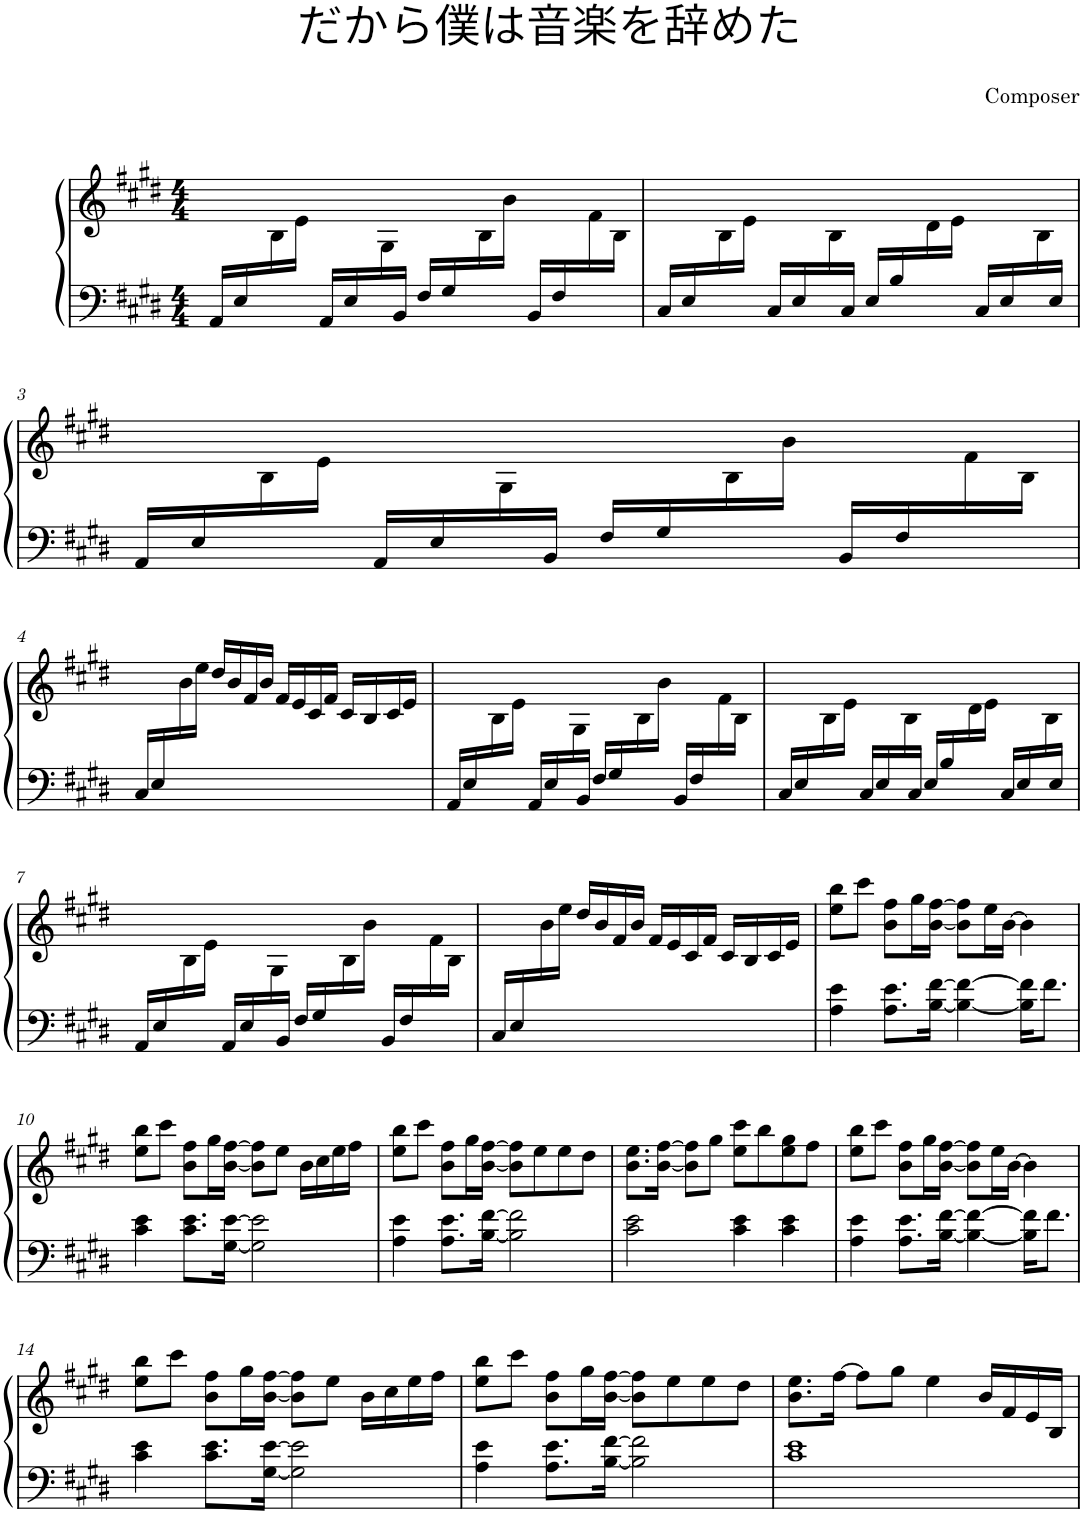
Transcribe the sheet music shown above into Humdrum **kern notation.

**kern	**kern
*part1	*part1
*staff2	*staff1
*I"Piano	*
*I'Pno.	*
*clefF4	*clefG2
*k[f#c#g#d#]	*k[f#c#g#d#]
*M4/4	*M4/4
=1	=1
*	*^
16AA/LL	1ryy	8ryy
16E/	.	.
8ryy	.	16B\
.	.	16e\JJ
16AA/LL	.	8ryy
16E/	.	.
16ryy	.	16G#\
16BB/JJ	.	8.ryy
16F#/LL	.	.
16G#/	.	.
8ryy	.	16B\
.	.	16b\JJ
16BB/LL	.	8ryy
16F#/	.	.
8ryy	.	16f#\
.	.	16B\JJ
=2	=2	=2
16C#/LL	1ryy	8ryy
16E/	.	.
8ryy	.	16B\
.	.	16e\JJ
16C#/LL	.	8ryy
16E/	.	.
16ryy	.	16B\
16C#/JJ	.	8.ryy
16E/LL	.	.
16B/	.	.
8ryy	.	16d#\
.	.	16e\JJ
16C#/LL	.	8ryy
16E/	.	.
16ryy	.	16B\
16E/JJ	.	16ryy
!!LO:LB:g=z	!!
=3	=3	=3
16AA/LL	1ryy	8ryy
16E/	.	.
8ryy	.	16B\
.	.	16e\JJ
16AA/LL	.	8ryy
16E/	.	.
16ryy	.	16G#\
16BB/JJ	.	8.ryy
16F#/LL	.	.
16G#/	.	.
8ryy	.	16B\
.	.	16b\JJ
16BB/LL	.	8ryy
16F#/	.	.
8ryy	.	16f#\
.	.	16B\JJ
*	*v	*v
!!LO:LB:g=z
=4	=4
*^	*
16C#/LL	1ryy	8ryy
16E/	.	.
2..ryy	.	16b\
.	.	16ee\JJ
.	.	16dd#/LL
.	.	16b/
.	.	16f#/
.	.	16b/JJ
.	.	16f#/LL
.	.	16e/
.	.	16c#/
.	.	16f#/JJ
.	.	16c#/LL
.	.	16B/
.	.	16c#/
.	.	16e/JJ
*v	*v	*
=5	=5
*	*^
16AA/LL	1ryy	8ryy
16E/	.	.
8ryy	.	16B\
.	.	16e\JJ
16AA/LL	.	8ryy
16E/	.	.
16ryy	.	16G#\
16BB/JJ	.	8.ryy
16F#/LL	.	.
16G#/	.	.
8ryy	.	16B\
.	.	16b\JJ
16BB/LL	.	8ryy
16F#/	.	.
8ryy	.	16f#\
.	.	16B\JJ
=6	=6	=6
16C#/LL	1ryy	8ryy
16E/	.	.
8ryy	.	16B\
.	.	16e\JJ
16C#/LL	.	8ryy
16E/	.	.
16ryy	.	16B\
16C#/JJ	.	8.ryy
16E/LL	.	.
16B/	.	.
8ryy	.	16d#\
.	.	16e\JJ
16C#/LL	.	8ryy
16E/	.	.
16ryy	.	16B\
16E/JJ	.	16ryy
!!LO:LB:g=z	!!
=7	=7	=7
16AA/LL	1ryy	8ryy
16E/	.	.
8ryy	.	16B\
.	.	16e\JJ
16AA/LL	.	8ryy
16E/	.	.
16ryy	.	16G#\
16BB/JJ	.	8.ryy
16F#/LL	.	.
16G#/	.	.
8ryy	.	16B\
.	.	16b\JJ
16BB/LL	.	8ryy
16F#/	.	.
8ryy	.	16f#\
.	.	16B\JJ
*	*v	*v
=8	=8
*^	*
16C#/LL	1ryy	8ryy
16E/	.	.
2..ryy	.	16b\
.	.	16ee\JJ
.	.	16dd#/LL
.	.	16b/
.	.	16f#/
.	.	16b/JJ
.	.	16f#/LL
.	.	16e/
.	.	16c#/
.	.	16f#/JJ
.	.	16c#/LL
.	.	16B/
.	.	16c#/
.	.	16e/JJ
*v	*v	*
=9	=9
4A\ 4e\	8ee\ 8bb\L
.	8ccc#\J
8.A\ 8.e\L	8b\ 8ff#\L
.	16gg#\L
[16B\ [16f#\Jk	[16b\ [16ff#\JJ
4B\_ 4f#\_	8b\] 8ff#\]L
.	16ee\L
.	[16b\JJ
16B\] 16f#\]KL	4b\]
8.f#\J	.
!!LO:LB:g=z
=10	=10
4c#\ 4e\	8ee\ 8bb\L
.	8ccc#\J
8.c#\ 8.e\L	8b\ 8ff#\L
.	16gg#\L
[16G#\ [16e\Jk	[16b\ [16ff#\JJ
2G#\] 2e\]	8b\] 8ff#\]L
.	8ee\J
.	16b\LL
.	16cc#\
.	16ee\
.	16ff#\JJ
=11	=11
4A\ 4e\	8ee\ 8bb\L
.	8ccc#\J
8.A\ 8.e\L	8b\ 8ff#\L
.	16gg#\L
[16B\ [16f#\Jk	[16b\ [16ff#\JJ
2B\] 2f#\]	8b\] 8ff#\]L
.	8ee\
.	8ee\
.	8dd#\J
=12	=12
2c#\ 2e\	8.b\ 8.ee\L
.	[16b\ [16ff#\Jk
.	8b\] 8ff#\]L
.	8gg#\J
4c#\ 4e\	8ee\ 8ccc#\L
.	8bb\
4c#\ 4e\	8ee\ 8gg#\
.	8ff#\J
=13	=13
4A\ 4e\	8ee\ 8bb\L
.	8ccc#\J
8.A\ 8.e\L	8b\ 8ff#\L
.	16gg#\L
[16B\ [16f#\Jk	[16b\ [16ff#\JJ
4B\_ 4f#\_	8b\] 8ff#\]L
.	16ee\L
.	[16b\JJ
16B\] 16f#\]KL	4b\]
8.f#\J	.
!!LO:LB:g=z
=14	=14
4c#\ 4e\	8ee\ 8bb\L
.	8ccc#\J
8.c#\ 8.e\L	8b\ 8ff#\L
.	16gg#\L
[16G#\ [16e\Jk	[16b\ [16ff#\JJ
2G#\] 2e\]	8b\] 8ff#\]L
.	8ee\J
.	16b\LL
.	16cc#\
.	16ee\
.	16ff#\JJ
=15	=15
4A\ 4e\	8ee\ 8bb\L
.	8ccc#\J
8.A\ 8.e\L	8b\ 8ff#\L
.	16gg#\L
[16B\ [16f#\Jk	[16b\ [16ff#\JJ
2B\] 2f#\]	8b\] 8ff#\]L
.	8ee\
.	8ee\
.	8dd#\J
=16	=16
1c# 1e	8.b\ 8.ee\L
.	[16ff#\Jk
.	8ff#\L]
.	8gg#\J
.	4ee\
.	16b/LL
.	16f#/
.	16e/
.	16B/JJ
=	=
*-	*-
